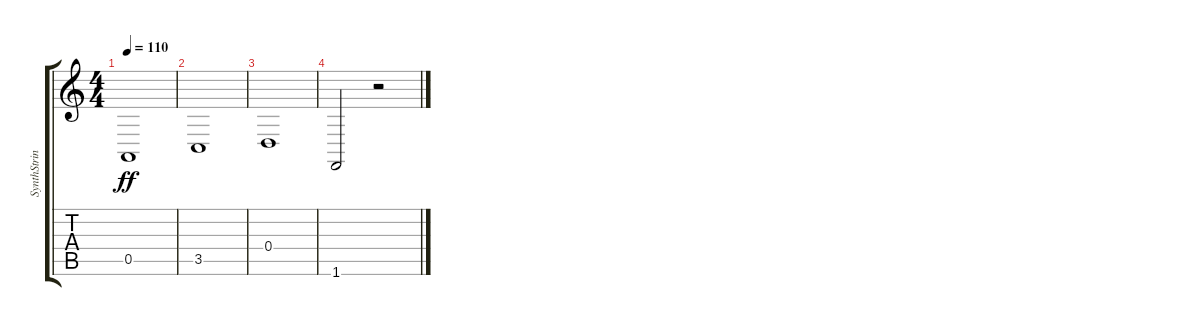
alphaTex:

\track ("SynthStrings 2" "SynthStrin") {instrument synthstrings2}
\staff {score tabs}
\tuning (E4 B3 G3 D3 A2 E2) {hide}
\ts (4 4)
\tempo 110
\clef g2
\ks c
0.5.1{dy ff} |
3.5.1 |
0.4.1 |
1.6.2 r.2
